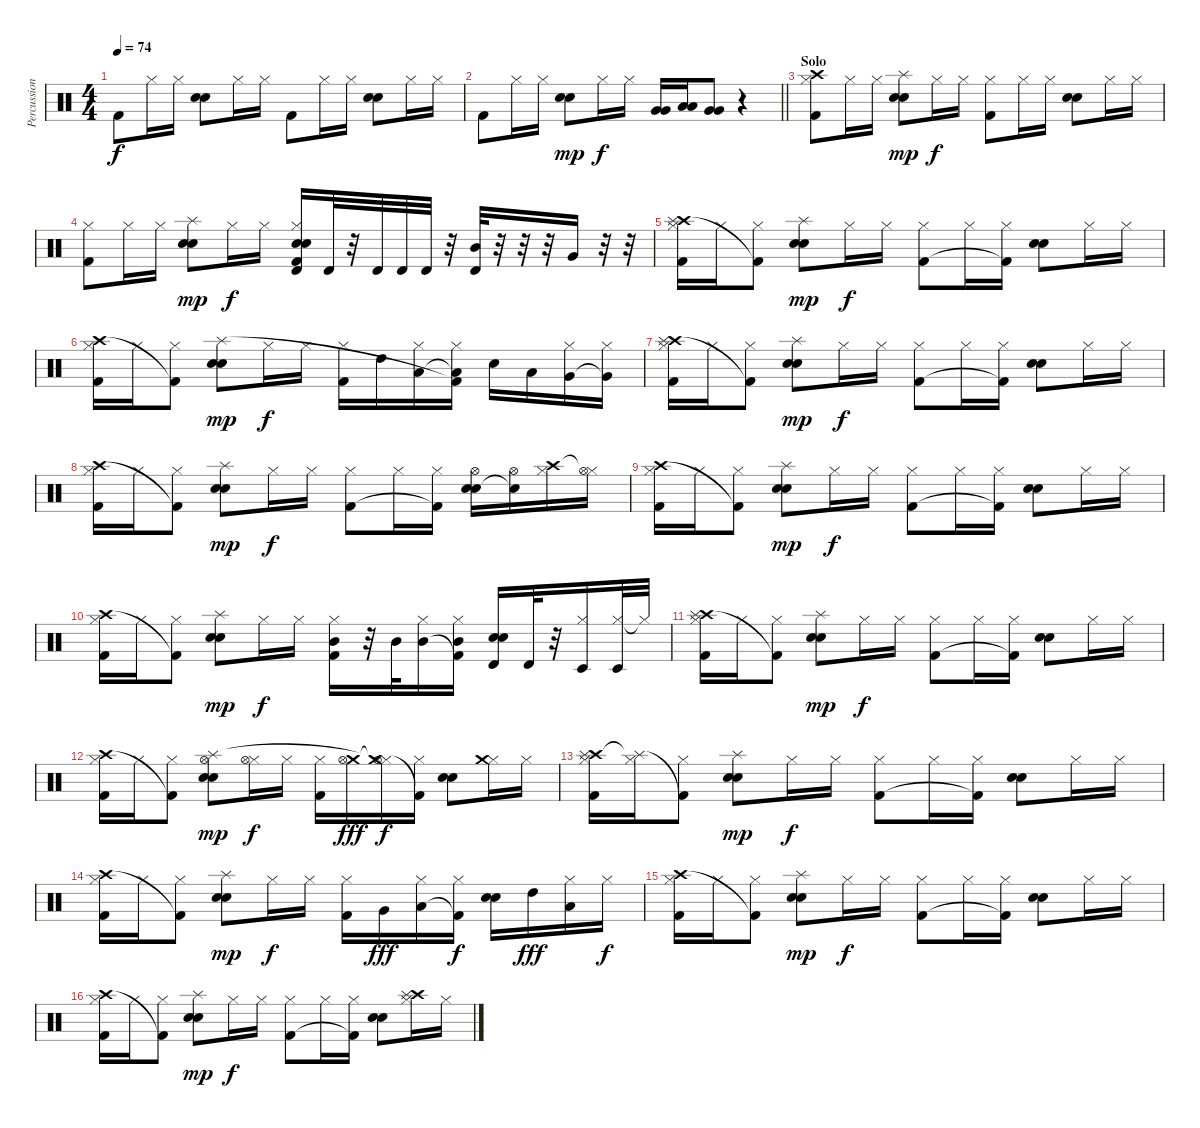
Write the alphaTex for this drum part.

\track ("Percussion" "Percussion") {instrument percussion}
\staff {score}
\articulation defaults
\ts (4 4)
\tempo 74
\clef neutral
\ks c "Kick (hit) 2".8{dy f} "Hi-Hat (closed)".16 "Hi-Hat (closed)".16
("Electric Snare (hit)" "Snare (hit) 2").8 "Hi-Hat (closed)".16 "Hi-Hat (closed)".16 "Kick (hit) 2".8 "Hi-Hat (closed)".16 "Hi-Hat (closed)".16 ("Electric Snare (hit)" "Snare (hit) 2").8 "Hi-Hat (closed)".16 "Hi-Hat (closed)".16 |
\barLineRight lightlight "Kick (hit) 2".8 "Hi-Hat (closed)".16 "Hi-Hat (closed)".16
("Electric Snare (hit)" "Snare (hit) 2").8{dy mp} "Hi-Hat (closed)".16{dy f} "Hi-Hat (closed)".16 ("Very Low Tom (hit)" "Very Low Tom (hit)").16 ("Low Floor Tom (hit)" "Low Floor Tom (hit)").16 ("Very Low Tom (hit)" "Very Low Tom (hit)").8 r.4 |
\section ("" "Solo")
("Hi-Hat (closed)" "Crash high (hit)" "Kick (hit) 2").8 "Hi-Hat (closed)".16 "Hi-Hat (closed)".16 ("Electric Snare (hit)" "Snare (hit) 2" "Splash (hit)").8{dy mp} "Hi-Hat (closed)".16{dy f} "Hi-Hat (closed)".16 ("Hi-Hat (closed)" "Kick (hit) 2").8 "Hi-Hat (closed)".16 "Hi-Hat (closed)".16 ("Electric Snare (hit)" "Snare (hit) 2").8 "Hi-Hat (closed)".16 "Hi-Hat (closed)".16 |
("Hi-Hat (closed)" "Kick (hit) 2").8 "Hi-Hat (closed)".16 "Hi-Hat (closed)".16 ("Electric Snare (hit)" "Snare (hit) 2" "Splash (hit)").8{dy mp} "Hi-Hat (closed)".16{dy f} "Hi-Hat (closed)".16 ("Hi-Hat (closed)" "Snare (hit) 2" "Timbale high (hit)" "Electric Snare (hit)" "Kick (hit) 2").16 "Timbale high (hit)".32{balance 12} r.32 "Timbale high (hit)".32 "Timbale high (hit)".32 "Timbale high (hit)".32 r.32 ("Mid Tom (hit)" "Timbale high (hit)").32 r.32 r.32 r.32 "Very Low Tom (hit)".16 r.32 r.32 |
("Hi-Hat (closed)" "Crash high (hit)" "Kick (hit) 2" "Splash (hit)").16{balance 10} "Hi-Hat (closed)".16 ("Hi-Hat (closed)" "Kick (hit) 2"{t}).8 ("Electric Snare (hit)" "Snare (hit) 2" "Splash (hit)").8{dy mp} "Hi-Hat (closed)".16{dy f} "Hi-Hat (closed)".16 ("Hi-Hat (closed)" "Kick (hit) 2").8 "Hi-Hat (closed)".16 ("Hi-Hat (closed)" "Kick (hit) 2"{t}).16 ("Electric Snare (hit)" "Snare (hit) 2").8 "Hi-Hat (closed)".16 "Hi-Hat (closed)".16 |
("Hi-Hat (closed)" "Crash high (hit)" "Kick (hit) 2").16 "Hi-Hat (closed)".16 ("Hi-Hat (closed)" "Kick (hit) 2"{t}).8 ("Electric Snare (hit)" "Snare (hit) 2" "Splash (hit)").8{dy mp} "Hi-Hat (closed)".16{dy f} "Hi-Hat (closed)".16 ("Hi-Hat (closed)" "Kick (hit) 2").16 "High Tom (hit)".16 ("Hi-Hat (closed)" "Low Tom (hit)").16 ("Hi-Hat (closed)" "Low Tom (hit)"{t} "Kick (hit) 2"{t}).16 "Electric Snare (hit)".16 "Low Tom (hit)".16 ("Hi-Hat (closed)" "Very Low Tom (hit)").16 ("Hi-Hat (closed)" "Very Low Tom (hit)"{t}).16 |
("Hi-Hat (closed)" "Crash high (hit)" "Kick (hit) 2" "Splash (hit)").16 "Hi-Hat (closed)".16 ("Hi-Hat (closed)" "Kick (hit) 2"{t}).8 ("Electric Snare (hit)" "Snare (hit) 2" "Splash (hit)").8{dy mp} "Hi-Hat (closed)".16{dy f} "Hi-Hat (closed)".16 ("Hi-Hat (closed)" "Kick (hit) 2").8 "Hi-Hat (closed)".16 ("Hi-Hat (closed)" "Kick (hit) 2"{t}).16 ("Electric Snare (hit)" "Snare (hit) 2").8 "Hi-Hat (closed)".16 "Hi-Hat (closed)".16 |
("Hi-Hat (closed)" "Crash high (hit)" "Kick (hit) 2").16 "Hi-Hat (closed)".16 ("Hi-Hat (closed)" "Kick (hit) 2"{t}).8 ("Electric Snare (hit)" "Snare (hit) 2" "Splash (hit)").8{dy mp} "Hi-Hat (closed)".16{dy f} "Hi-Hat (closed)".16 ("Hi-Hat (closed)" "Kick (hit) 2").8 "Hi-Hat (closed)".16 ("Hi-Hat (closed)" "Kick (hit) 2"{t}).16 ("Electric Snare (hit)" "Snare (hit) 2" "Hi-Hat (open)").16 ("Snare (hit) 2"{t} "Hi-Hat (open)").16 ("Hi-Hat (closed)" "Crash high (hit)").16 ("Hi-Hat (closed)" "Hi-Hat (open)"{t}).16 |
("Hi-Hat (closed)" "Crash high (hit)" "Kick (hit) 2").16 "Hi-Hat (closed)".16 ("Hi-Hat (closed)" "Kick (hit) 2"{t}).8 ("Electric Snare (hit)" "Snare (hit) 2" "Splash (hit)").8{dy mp} "Hi-Hat (closed)".16{dy f} "Hi-Hat (closed)".16 ("Hi-Hat (closed)" "Kick (hit) 2").8 "Hi-Hat (closed)".16 ("Hi-Hat (closed)" "Kick (hit) 2"{t}).16 ("Electric Snare (hit)" "Snare (hit) 2").8 "Hi-Hat (closed)".16 "Hi-Hat (closed)".16 |
("Hi-Hat (closed)" "Crash high (hit)" "Kick (hit) 2").16 "Hi-Hat (closed)".16 ("Hi-Hat (closed)" "Kick (hit) 2"{t}).8 ("Electric Snare (hit)" "Snare (hit) 2" "Splash (hit)").8{dy mp} "Hi-Hat (closed)".16{dy f} "Hi-Hat (closed)".16 ("Hi-Hat (closed)" "Kick (hit) 2" "Mid Tom (hit)").16 r.32 "Mid Tom (hit)".32 ("Hi-Hat (closed)" "Mid Tom (hit)").16 ("Hi-Hat (closed)" "Kick (hit) 2"{t} "Mid Tom (hit)").16 ("Electric Snare (hit)" "Snare (hit) 2" "Timbale high (hit)").16{balance 13} "Timbale high (hit)".32 r.32 ("Hi-Hat (closed)" "Timbale low (hit)").16{balance 3} ("Hi-Hat (closed)" "Timbale low (hit)").32 "Hi-Hat (closed)"{t}.32 |
("Hi-Hat (closed)" "Crash high (hit)" "Kick (hit) 2" "Splash (hit)").16{balance 10} "Hi-Hat (closed)".16 ("Hi-Hat (closed)" "Kick (hit) 2"{t}).8 ("Electric Snare (hit)" "Snare (hit) 2" "Splash (hit)").8{dy mp} "Hi-Hat (closed)".16{dy f} "Hi-Hat (closed)".16 ("Hi-Hat (closed)" "Kick (hit) 2").8 "Hi-Hat (closed)".16 ("Hi-Hat (closed)" "Kick (hit) 2"{t}).16 ("Electric Snare (hit)" "Snare (hit) 2").8 "Hi-Hat (closed)".16 "Hi-Hat (closed)".16 |
("Hi-Hat (closed)" "Crash high (hit)" "Kick (hit) 2").16 "Hi-Hat (closed)".16 ("Hi-Hat (closed)" "Kick (hit) 2"{t}).8 ("Electric Snare (hit)" "Snare (hit) 2" "Splash (hit)" "Hi-Hat (open)").8{dy mp} ("Hi-Hat (closed)" "Hi-Hat (open)").16{dy f} "Hi-Hat (closed)".16 ("Hi-Hat (closed)" "Kick (hit) 2").16 ("Crash medium (hit)" "Hi-Hat (open)").16{dy fff} ("Hi-Hat (closed)" "Crash medium (hit)"{t} "Hi-Hat (open)"{t}).16{dy f} ("Hi-Hat (closed)" "Kick (hit) 2"{t}).16 ("Electric Snare (hit)" "Snare (hit) 2").8 ("Hi-Hat (closed)" "Crash medium (hit)").16 "Hi-Hat (closed)".16 |
("Hi-Hat (closed)" "Crash high (hit)" "Kick (hit) 2" "Splash (hit)").16 ("Hi-Hat (closed)" "Splash (hit)"{t}).16 ("Hi-Hat (closed)" "Kick (hit) 2"{t}).8 ("Electric Snare (hit)" "Snare (hit) 2" "Splash (hit)").8{dy mp} "Hi-Hat (closed)".16{dy f} "Hi-Hat (closed)".16 ("Hi-Hat (closed)" "Kick (hit) 2").8 "Hi-Hat (closed)".16 ("Hi-Hat (closed)" "Kick (hit) 2"{t}).16 ("Electric Snare (hit)" "Snare (hit) 2").8 "Hi-Hat (closed)".16 "Hi-Hat (closed)".16 |
("Hi-Hat (closed)" "Crash high (hit)" "Kick (hit) 2").16 "Hi-Hat (closed)".16 ("Hi-Hat (closed)" "Kick (hit) 2"{t}).8 ("Electric Snare (hit)" "Snare (hit) 2" "Splash (hit)").8{dy mp} "Hi-Hat (closed)".16{dy f} "Hi-Hat (closed)".16 ("Hi-Hat (closed)" "Kick (hit) 2").16 "Very Low Tom (hit)".16{dy fff} ("Hi-Hat (closed)" "Low Tom (hit)").16 ("Hi-Hat (closed)" "Kick (hit) 2"{t}).16{dy f} ("Electric Snare (hit)" "Snare (hit) 2").16 "High Tom (hit)".16{dy fff} ("Hi-Hat (closed)" "Low Floor Tom (hit)").16 "Hi-Hat (closed)".16{dy f} |
("Hi-Hat (closed)" "Crash high (hit)" "Kick (hit) 2").16 "Hi-Hat (closed)".16 ("Hi-Hat (closed)" "Kick (hit) 2"{t}).8 ("Electric Snare (hit)" "Snare (hit) 2" "Splash (hit)").8{dy mp} "Hi-Hat (closed)".16{dy f} "Hi-Hat (closed)".16 ("Hi-Hat (closed)" "Kick (hit) 2").8 "Hi-Hat (closed)".16 ("Hi-Hat (closed)" "Kick (hit) 2"{t}).16 ("Electric Snare (hit)" "Snare (hit) 2").8 "Hi-Hat (closed)".16 "Hi-Hat (closed)".16 |
("Hi-Hat (closed)" "Crash high (hit)" "Kick (hit) 2").16 "Hi-Hat (closed)".16 ("Hi-Hat (closed)" "Kick (hit) 2"{t}).8 ("Electric Snare (hit)" "Snare (hit) 2" "Splash (hit)").8{dy mp} "Hi-Hat (closed)".16{dy f} "Hi-Hat (closed)".16 ("Hi-Hat (closed)" "Kick (hit) 2").8 "Hi-Hat (closed)".16 ("Hi-Hat (closed)" "Kick (hit) 2"{t}).16 ("Electric Snare (hit)" "Snare (hit) 2").8 ("Hi-Hat (closed)" "Crash high (hit)" "Splash (hit)").16 "Hi-Hat (closed)".16
